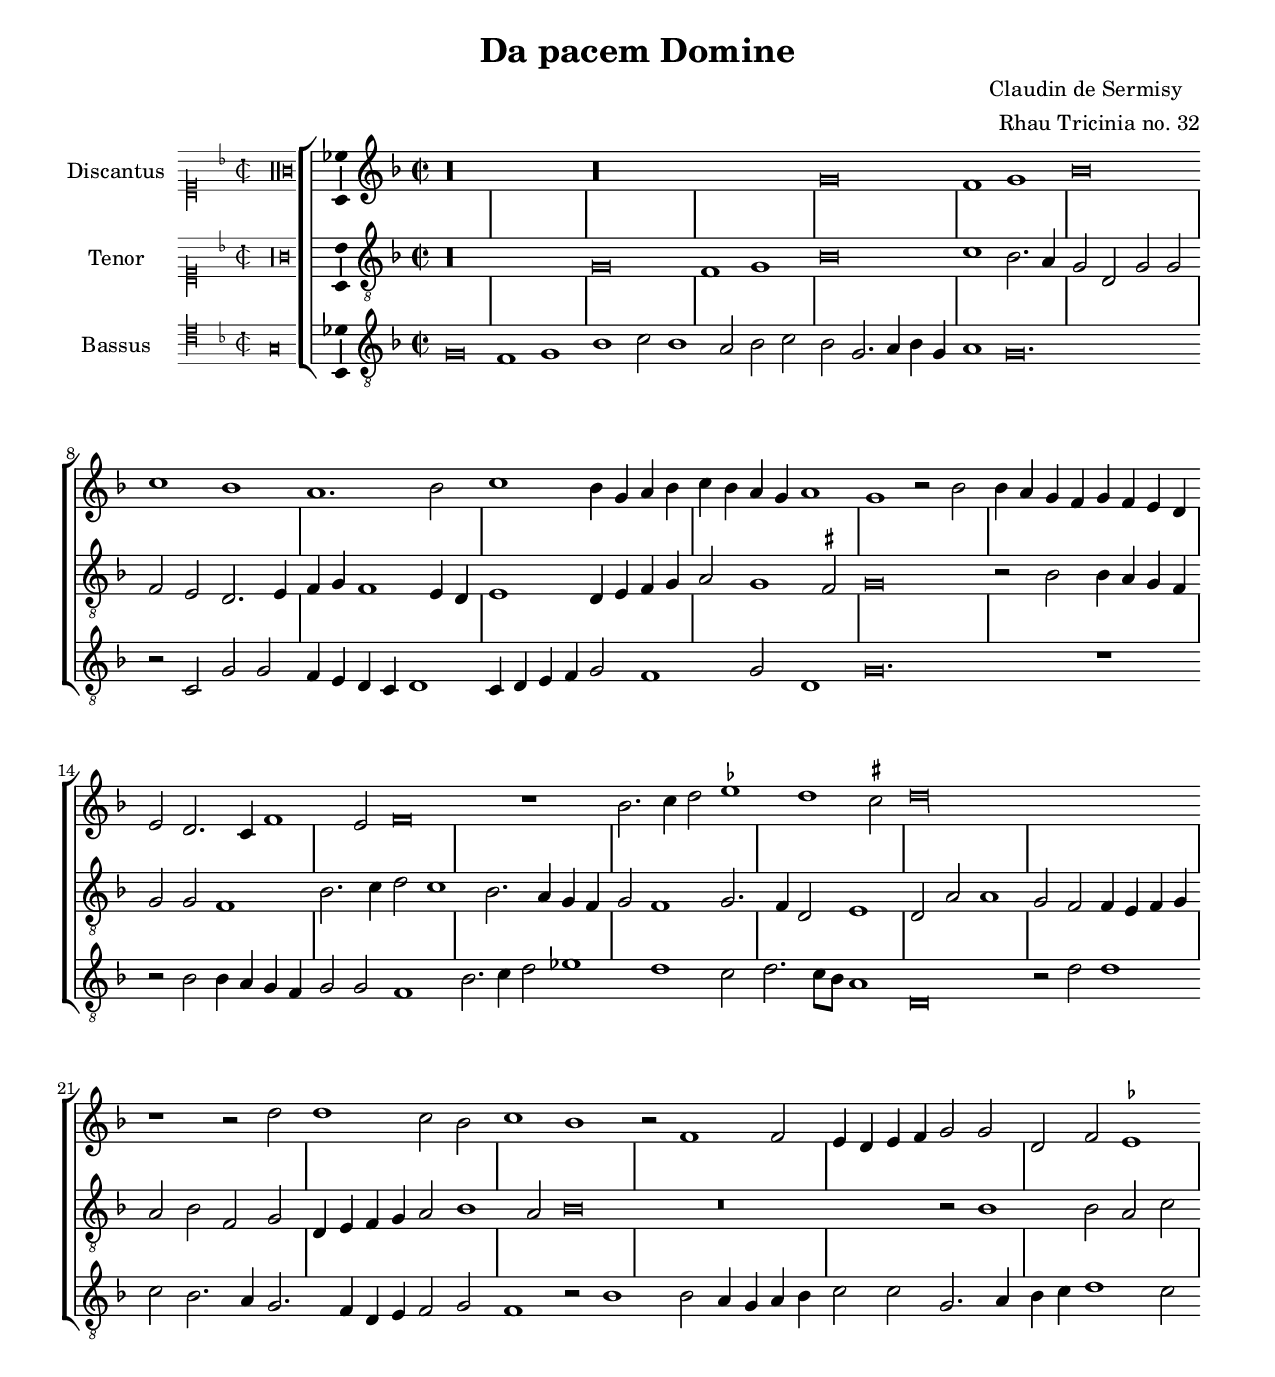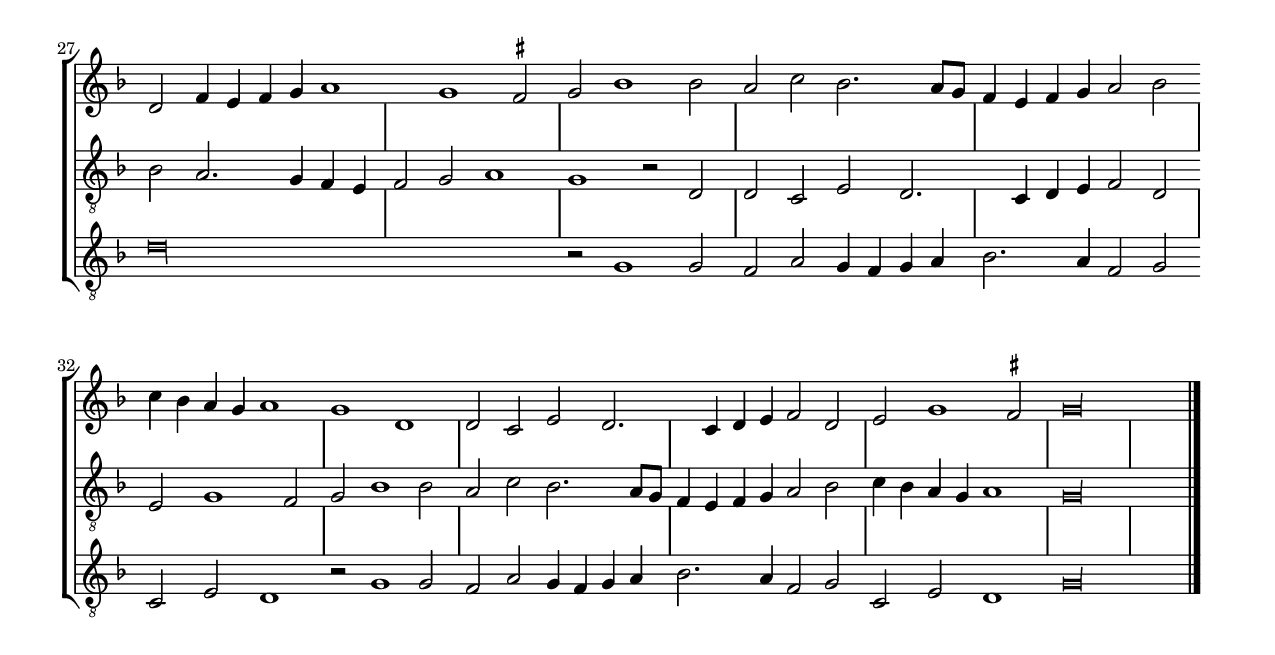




\version "2.24"

\include "english.ly"

#(set-global-staff-size 18.5)
#(set-default-paper-size "letter")

\header {
  title = "Da pacem Domine"
  composer = "Claudin de Sermisy


"
  arranger = "Rhau Tricinia no. 32"
  % Also checked against Attaignant, Liber Motettorum, Book 7, f 15v
}

ficta = { \once \set suggestAccidentals = ##t }


hidebarline = {
  \hide StaffGroup.SpanBar
  s\longa
  \undo \hide StaffGroup.SpanBar
}

fourTwoCutTime = {
  \once \override Staff.TimeSignature.stencil = #ly:text-interface::print
  \once \override Staff.TimeSignature.text = \markup \musicglyph "timesig.C22"
  \time 4/2
}

global = {
  \key g \dorian

  \fourTwoCutTime

  \override Staff.NoteHead.style = #'baroque


}




discantusVoice =  {

  \incipit {
    \relative c'' {
      \time 2/2
      \clef "mensural-c1"
      \key g \dorian

     r \longa r \longa g \breve
    }
  }
  
  \global
  \clef "G"

  % cantus: checked against two sources
  \relative c'' {
   r \longa r \longa g \breve f1 g bf\breve c1 bf a1. bf2 c1 bf4 g a bf c bf a g a1 g r2 
   bf2 bf4 a g f g f e d e2 d2. c4 f1 e2 f\breve r1
   bf2. c4 d2 \ficta ef1 d \ficta cs2 d\longa r1 r2 d2 d1 c2 bf c1 bf r2
   f1 f2 e4 d e f g2 g d f \ficta ef1 d2 
   f4 e f g a1 g \ficta fs2 g bf1 bf2 a c bf2. a8 g f4 e f g a2 bf c4 bf a g a1 g
   d d2 c e d2. c4 d e f2 d e g1 \ficta fs2 g\longa \bar "|."
  }

}

tenorVoice = \relative c' {

  \global

  \clef "G_8"


  \incipit \relative c' {
    \time 2/2
    \clef "mensural-c1"
    \key f \major

r \longa g'\breve 

  }

  % tenor: checked against source
 \relative c' {
      r \longa g\breve f1 g bf\breve c1 bf2. a4 g2 d g g f e d2. e4 f g f1 e4 d e1 d4 e f g a2 g1 \ficta fs2 g\breve r2
    bf2 bf4 a g f g2 g f1 bf2. c4 d2 c1 bf2. a4 g f g2 f1 g2. f4 d2 e1 d2 a' a1 g2 
    % in attaignant, this is a dotted minim rather than minim + crochet
    f f4 
    e f g a2 bf f2 g d4 e f g a2 bf1 a2 bf\breve r\breve r2
    bf1 bf2 a c bf a2. g4 f e f2 g a1 g r2 d2 d c e d2. c4 d e f2 d e g1 f2 g bf1 bf2 a c2 bf2. a8 g f4 e f g a2 bf c4 bf a g a1 g\longa \bar "|."
  
  }


  
  % Music follows here.

}

contraVoice = \relative c {
  % Music follows here.
  \incipit \relative c {
    \time 2/2
    \clef "mensural-c4"
    \key f \major

    g'\breve
  }

  \global

  \clef "G_8"



 \relative c' {
g\breve f1 g bf c2 bf1 a2 bf c bf g2. a4 bf g a1 g\breve. r2
c, g' g f4 e d c d1 c4 d e f g2 f1 g2 d1 g\breve. r1 r2
bf2 bf4 a g f g2 g f1 bf2. c4 d2 ef1 d1 c2 d2. c8 bf a1 d,\breve r2
d'2 d1 c2 bf2. a4 g2. f4 d e f2 g f1 r2
bf1 bf2 a4 g a bf c2 c g2. a4 bf c d1 c2 d\longa r2
g,1 g2 f a g4 f g a bf2. a4 f2 g c, e d1 r2
g1 g2 f a g4 f g a bf2. a4 f2 g c, e d1 g\longa
  }



  
}

discantusVoicePart = \new Staff \with {
  instrumentName = "Discantus"
  midiInstrument = "oboe"
  \consists "Ambitus_engraver"
} { \discantusVoice }

tenorVoicePart = \new Staff \with {
  instrumentName = "Tenor"
  midiInstrument = "oboe"
  \consists "Ambitus_engraver"
} { \tenorVoice }

contraVoicePart = \new Staff \with {
  instrumentName = "Bassus"
  midiInstrument = "trombone"
  \consists "Ambitus_engraver"
} { \clef "treble_8" \contraVoice }

\score {
  \new StaffGroup {
    <<
      \discantusVoicePart
      \tenorVoicePart
      \contraVoicePart
    >>
  }
  \layout {
    indent = 4\cm
    incipit-width = 2\cm
    \context {
    \Staff
    measureBarType = "-span|"
  }
  }
  \midi {
    \tempo 1=90
  }
  
}

  \paper {
   system-system-spacing.minimum-distance = #15
       ragged-bottom = ##t
  ragged-last-bottom = ##t
  top-margin = 0.5\in
  left-margin = 0.5\in
  right-margin = 0.5\in
   print-page-number = ##f
  print-first-page-number = ##f
  }

